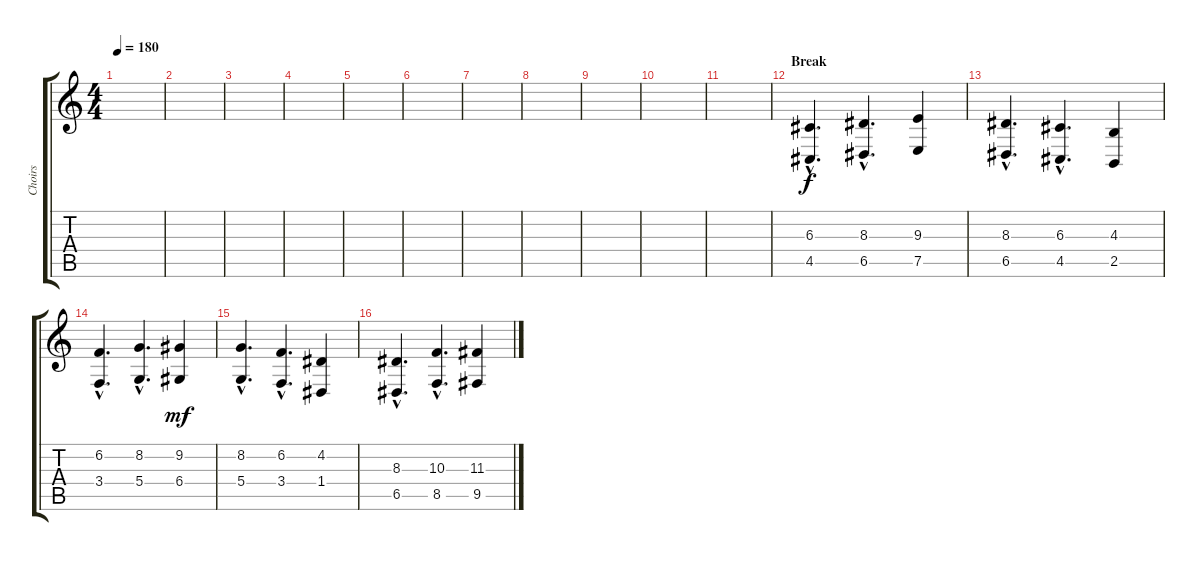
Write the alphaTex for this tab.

\track ("Choirs" "Choirs") {instrument choiraahs}
\staff {score tabs}
\tuning (E4 B3 G3 D3 A2 E2) {hide}
\ts (4 4)
\tempo 180
\clef g2
\ks c
|
|
|
|
|
|
|
|
|
|
|
\section ("" "Break")
(6.3{hac} 4.5{hac}).4{d volume 8} (8.3{hac} 6.5{hac}).4{d} (9.3 7.5).4 |
(8.3{hac} 6.5{hac}).4{d dy f} (6.3{hac} 4.5{hac}).4{d} (4.3 2.5).4 |
(6.2{hac} 3.4{hac}).4{d} (8.2{hac} 5.4{hac}).4{d} (9.2 6.4).4{dy mf} |
(8.2{hac} 5.4{hac}).4{d} (6.2{hac} 3.4{hac}).4{d} (4.2 1.4).4 |
(8.3{hac} 6.5{hac}).4{d} (10.3{hac} 8.5{hac}).4{d} (11.3 9.5).4
